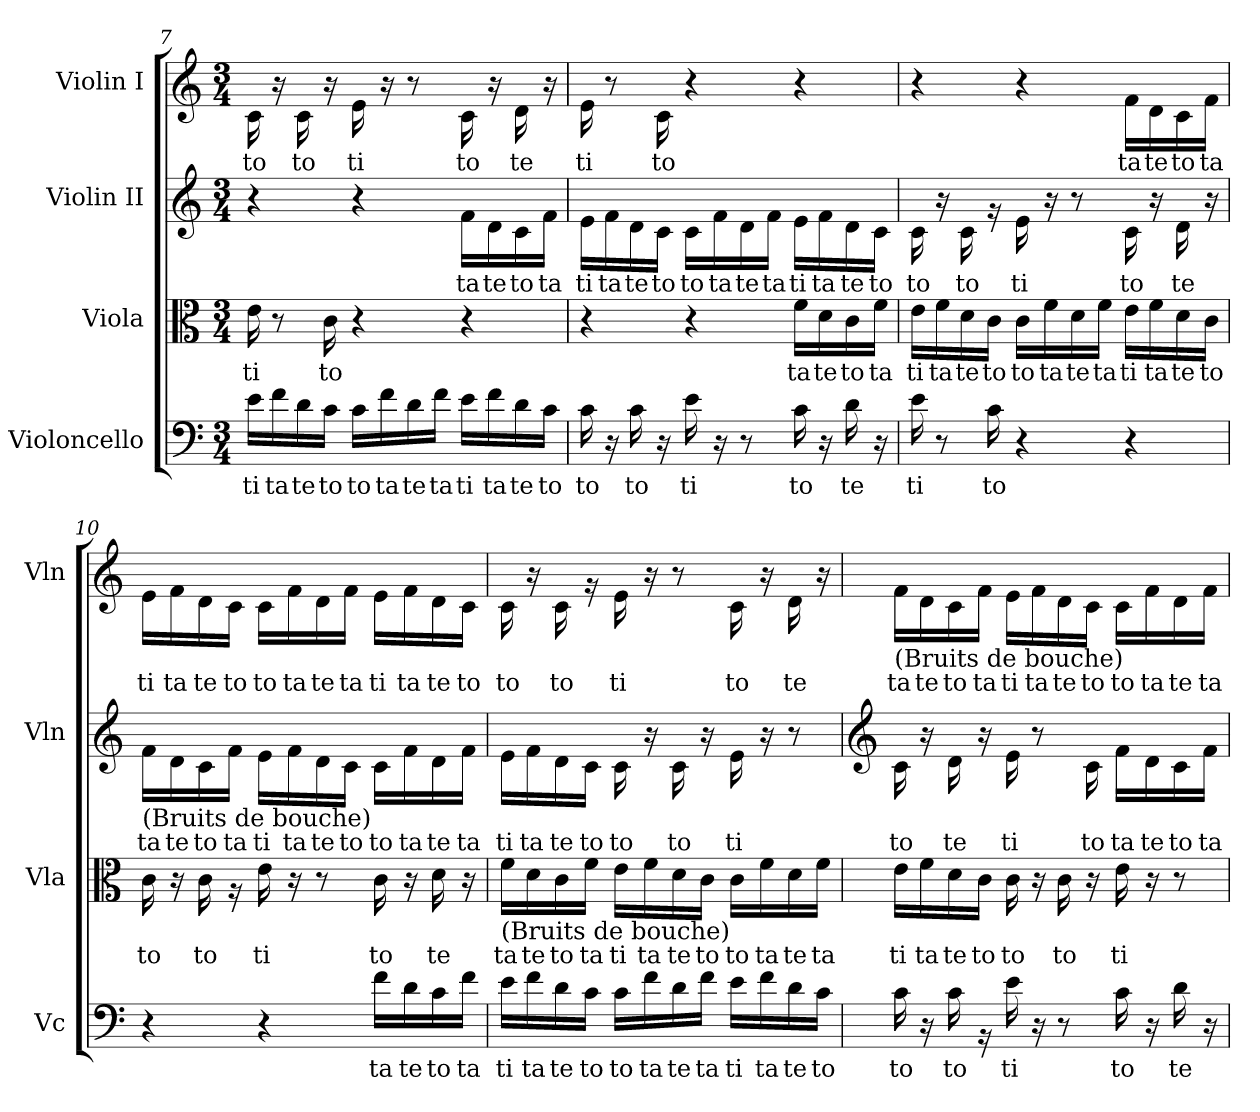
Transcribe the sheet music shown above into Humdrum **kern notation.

**kern	**text	**kern	**text	**kern	**text	**kern	**text
*part4	*part4	*part3	*part3	*part2	*part2	*part1	*part1
*staff4	*staff4	*staff3	*staff3	*staff2	*staff2	*staff1	*staff1
*I"Violoncello	*	*I"Viola	*	*I"Violin II	*	*I"Violin I	*
*I'Vc	*	*I'Vla	*	*I'Vln	*	*I'Vln	*
!!LO:LB:g=z
*clefF4	*	*clefC3	*	*clefG2	*	*clefG2	*
*k[]	*	*k[]	*	*k[]	*	*k[]	*
*M3/4	*	*M3/4	*	*M3/4	*	*M3/4	*
=7	=7	=7	=7	=7	=7	=7	=7
!	!LO:LY:b	!	!LO:LY:b	!	!	!	!LO:LY:b
16e\LL	ti	16e\	ti	4r	.	16c\	to
!	!LO:LY:b	!	!	!	!	!	!
16f\	ta	8r	.	.	.	16r	.
!	!LO:LY:b	!	!	!	!	!	!LO:LY:b
16d\	te	.	.	.	.	16c\	to
!	!LO:LY:b	!	!LO:LY:b	!	!	!	!
16c\JJ	to	16c\	to	.	.	16r	.
!	!LO:LY:b	!	!	!	!	!	!LO:LY:b
16c\LL	to	4r	.	4r	.	16e\	ti
!	!LO:LY:b	!	!	!	!	!	!
16f\	ta	.	.	.	.	16r	.
!	!LO:LY:b	!	!	!	!	!	!
16d\	te	.	.	.	.	8r	.
!	!LO:LY:b	!	!	!	!	!	!
16f\JJ	ta	.	.	.	.	.	.
!	!LO:LY:b	!	!	!	!LO:LY:b	!	!LO:LY:b
16e\LL	ti	4r	.	16f\LL	ta	16c\	to
!	!LO:LY:b	!	!	!	!LO:LY:b	!	!
16f\	ta	.	.	16d\	te	16r	.
!	!LO:LY:b	!	!	!	!LO:LY:b	!	!LO:LY:b
16d\	te	.	.	16c\	to	16d\	te
!	!LO:LY:b	!	!	!	!LO:LY:b	!	!
16c\JJ	to	.	.	16f\JJ	ta	16r	.
=8	=8	=8	=8	=8	=8	=8	=8
!	!LO:LY:b	!	!	!	!LO:LY:b	!	!LO:LY:b
16c\	to	4r	.	16e\LL	ti	16e\	ti
!	!	!	!	!	!LO:LY:b	!	!
16r	.	.	.	16f\	ta	8r	.
!	!LO:LY:b	!	!	!	!LO:LY:b	!	!
16c\	to	.	.	16d\	te	.	.
!	!	!	!	!	!LO:LY:b	!	!LO:LY:b
16r	.	.	.	16c\JJ	to	16c\	to
!	!LO:LY:b	!	!	!	!LO:LY:b	!	!
16e\	ti	4r	.	16c\LL	to	4r	.
!	!	!	!	!	!LO:LY:b	!	!
16r	.	.	.	16f\	ta	.	.
!	!	!	!	!	!LO:LY:b	!	!
8r	.	.	.	16d\	te	.	.
!	!	!	!	!	!LO:LY:b	!	!
.	.	.	.	16f\JJ	ta	.	.
!	!LO:LY:b	!	!LO:LY:b	!	!LO:LY:b	!	!
16c\	to	16f\LL	ta	16e\LL	ti	4r	.
!	!	!	!LO:LY:b	!	!LO:LY:b	!	!
16r	.	16d\	te	16f\	ta	.	.
!	!LO:LY:b	!	!LO:LY:b	!	!LO:LY:b	!	!
16d\	te	16c\	to	16d\	te	.	.
!	!	!	!LO:LY:b	!	!LO:LY:b	!	!
16r	.	16f\JJ	ta	16c\JJ	to	.	.
!!LO:PB:g=z
=9	=9	=9	=9	=9	=9	=9	=9
!	!LO:LY:b	!	!LO:LY:b	!	!LO:LY:b	!	!
16e\	ti	16e\LL	ti	16c\	to	4r	.
!	!	!	!LO:LY:b	!	!	!	!
8r	.	16f\	ta	16r	.	.	.
!	!	!	!LO:LY:b	!	!LO:LY:b	!	!
.	.	16d\	te	16c\	to	.	.
!	!LO:LY:b	!	!LO:LY:b	!	!	!	!
16c\	to	16c\JJ	to	16rg	.	.	.
!	!	!	!LO:LY:b	!	!LO:LY:b	!	!
4r	.	16c\LL	to	16e\	ti	4r	.
!	!	!	!LO:LY:b	!	!	!	!
.	.	16f\	ta	16r	.	.	.
!	!	!	!LO:LY:b	!	!	!	!
.	.	16d\	te	8r	.	.	.
!	!	!	!LO:LY:b	!	!	!	!
.	.	16f\JJ	ta	.	.	.	.
!	!	!	!LO:LY:b	!	!LO:LY:b	!	!LO:LY:b
4r	.	16e\LL	ti	16c\	to	16f\LL	ta
!	!	!	!LO:LY:b	!	!	!	!LO:LY:b
.	.	16f\	ta	16r	.	16d\	te
!	!	!	!LO:LY:b	!	!LO:LY:b	!	!LO:LY:b
.	.	16d\	te	16d\	te	16c\	to
!	!	!	!LO:LY:b	!	!	!	!LO:LY:b
.	.	16c\JJ	to	16r	.	16f\JJ	ta
=10	=10	=10	=10	=10	=10	=10	=10
!	!	!	!	!LO:TX:b:t=(Bruits de bouche)	!	!	!
!	!	!	!LO:LY:b	!	!LO:LY:b	!	!LO:LY:b
4r	.	16c\	to	16f\LL	ta	16e\LL	ti
!	!	!	!	!	!LO:LY:b	!	!LO:LY:b
.	.	16r	.	16d\	te	16f\	ta
!	!	!	!LO:LY:b	!	!LO:LY:b	!	!LO:LY:b
.	.	16c\	to	16c\	to	16d\	te
!	!	!	!	!	!LO:LY:b	!	!LO:LY:b
.	.	16rA	.	16f\JJ	ta	16c\JJ	to
!	!	!	!LO:LY:b	!	!LO:LY:b	!	!LO:LY:b
4r	.	16e\	ti	16e\LL	ti	16c\LL	to
!	!	!	!	!	!LO:LY:b	!	!LO:LY:b
.	.	16r	.	16f\	ta	16f\	ta
!	!	!	!	!	!LO:LY:b	!	!LO:LY:b
.	.	8r	.	16d\	te	16d\	te
!	!	!	!	!	!LO:LY:b	!	!LO:LY:b
.	.	.	.	16c\JJ	to	16f\JJ	ta
!	!LO:LY:b	!	!LO:LY:b	!	!LO:LY:b	!	!LO:LY:b
16f\LL	ta	16c\	to	16c\LL	to	16e\LL	ti
!	!LO:LY:b	!	!	!	!LO:LY:b	!	!LO:LY:b
16d\	te	16r	.	16f\	ta	16f\	ta
!	!LO:LY:b	!	!LO:LY:b	!	!LO:LY:b	!	!LO:LY:b
16c\	to	16d\	te	16d\	te	16d\	te
!	!LO:LY:b	!	!	!	!LO:LY:b	!	!LO:LY:b
16f\JJ	ta	16r	.	16f\JJ	ta	16c\JJ	to
!!LO:LB:g=z
=11	=11	=11	=11	=11	=11	=11	=11
!	!	!LO:TX:b:t=(Bruits de bouche)	!	!	!	!	!
!	!LO:LY:b	!	!LO:LY:b	!	!LO:LY:b	!	!LO:LY:b
16e\LL	ti	16f\LL	ta	16e\LL	ti	16c\	to
!	!LO:LY:b	!	!LO:LY:b	!	!LO:LY:b	!	!
16f\	ta	16d\	te	16f\	ta	16r	.
!	!LO:LY:b	!	!LO:LY:b	!	!LO:LY:b	!	!LO:LY:b
16d\	te	16c\	to	16d\	te	16c\	to
!	!LO:LY:b	!	!LO:LY:b	!	!LO:LY:b	!	!
16c\JJ	to	16f\JJ	ta	16c\JJ	to	16rg	.
!	!LO:LY:b	!	!LO:LY:b	!	!LO:LY:b	!	!LO:LY:b
16c\LL	to	16e\LL	ti	16c\	to	16e\	ti
!	!LO:LY:b	!	!LO:LY:b	!	!	!	!
16f\	ta	16f\	ta	16r	.	16r	.
!	!LO:LY:b	!	!LO:LY:b	!	!LO:LY:b	!	!
16d\	te	16d\	te	16c\	to	8r	.
!	!LO:LY:b	!	!LO:LY:b	!	!	!	!
16f\JJ	ta	16c\JJ	to	16r	.	.	.
!	!LO:LY:b	!	!LO:LY:b	!	!LO:LY:b	!	!LO:LY:b
16e\LL	ti	16c\LL	to	16e\	ti	16c\	to
!	!LO:LY:b	!	!LO:LY:b	!	!	!	!
16f\	ta	16f\	ta	16r	.	16r	.
!	!LO:LY:b	!	!LO:LY:b	!	!	!	!LO:LY:b
16d\	te	16d\	te	8r	.	16d\	te
!	!LO:LY:b	!	!LO:LY:b	!	!	!	!
16c\JJ	to	16f\JJ	ta	.	.	16r	.
=12	=12	=12	=12	=12	=12	=12	=12
*	*	*	*	*clefG2	*	*	*
!	!	!	!	!	!	!LO:TX:b:t=(Bruits de bouche)	!
!	!LO:LY:b	!	!LO:LY:b	!	!LO:LY:b	!	!LO:LY:b
16c\	to	16e\LL	ti	16c\	to	16f\LL	ta
!	!	!	!LO:LY:b	!	!	!	!LO:LY:b
16r	.	16f\	ta	16r	.	16d\	te
!	!LO:LY:b	!	!LO:LY:b	!	!LO:LY:b	!	!LO:LY:b
16c\	to	16d\	te	16d\	te	16c\	to
!	!	!	!LO:LY:b	!	!	!	!LO:LY:b
16rBB	.	16c\JJ	to	16r	.	16f\JJ	ta
!	!LO:LY:b	!	!LO:LY:b	!	!LO:LY:b	!	!LO:LY:b
16e\	ti	16c\	to	16e\	ti	16e\LL	ti
!	!	!	!	!	!	!	!LO:LY:b
16r	.	16r	.	8r	.	16f\	ta
!	!	!	!LO:LY:b	!	!	!	!LO:LY:b
8r	.	16c\	to	.	.	16d\	te
!	!	!	!	!	!LO:LY:b	!	!LO:LY:b
.	.	16r	.	16c\	to	16c\JJ	to
!	!LO:LY:b	!	!LO:LY:b	!	!LO:LY:b	!	!LO:LY:b
16c\	to	16e\	ti	16f\LL	ta	16c\LL	to
!	!	!	!	!	!LO:LY:b	!	!LO:LY:b
16r	.	16r	.	16d\	te	16f\	ta
!	!LO:LY:b	!	!	!	!LO:LY:b	!	!LO:LY:b
16d\	te	8r	.	16c\	to	16d\	te
!	!	!	!	!	!LO:LY:b	!	!LO:LY:b
16r	.	.	.	16f\JJ	ta	16f\JJ	ta
=	=	=	=	=	=	=	=
*-	*-	*-	*-	*-	*-	*-	*-
